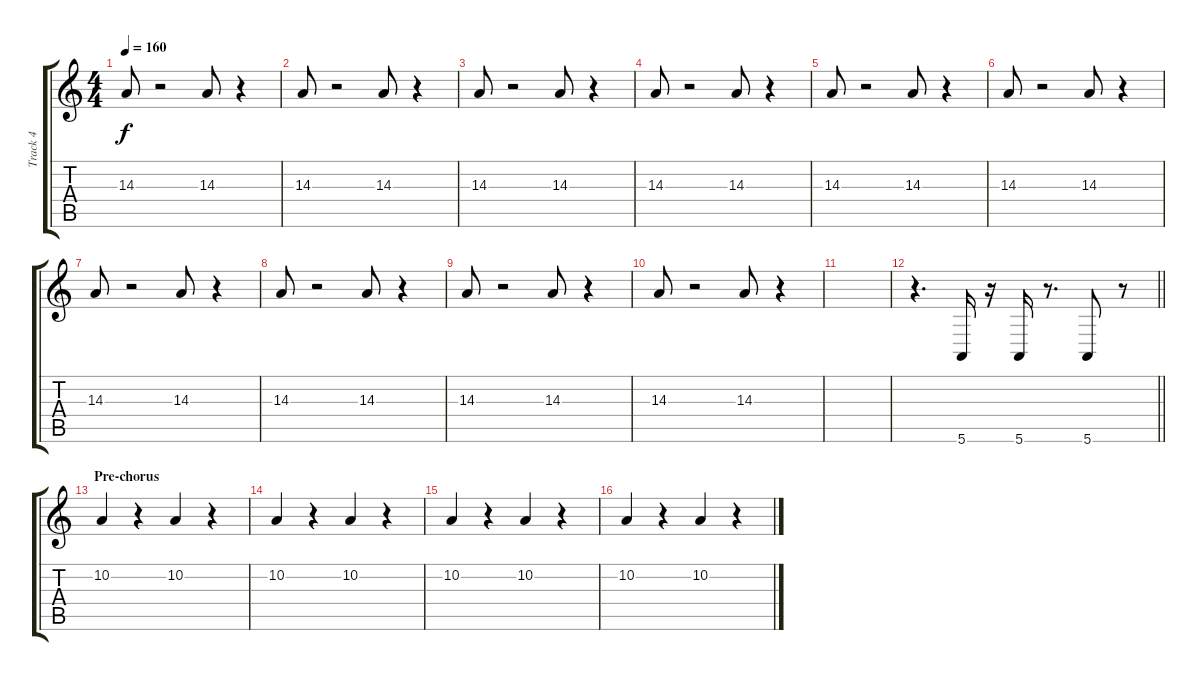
\track ("Track 4" "Track 4") {instrument lead1square}
\staff {score tabs}
\tuning (E4 B3 G3 D3 A2 E2) {hide}
\ts (4 4)
\tempo 160
\clef g2
\ks c
14.3.8{dy f} r.2 14.3.8 r.4 |
14.3.8 r.2 14.3.8 r.4 |
14.3.8 r.2 14.3.8 r.4 |
14.3.8 r.2 14.3.8 r.4 |
14.3.8 r.2 14.3.8 r.4 |
14.3.8 r.2 14.3.8 r.4 |
14.3.8 r.2 14.3.8 r.4 |
14.3.8 r.2 14.3.8 r.4 |
14.3.8 r.2 14.3.8 r.4 |
14.3.8 r.2 14.3.8 r.4 |
|
\barLineRight lightlight
r.4{d} 5.6.16 r.16 5.6.16 r.8{d} 5.6.8 r.8 |
\section ("" "Pre-chorus")
10.2.4 r.4 10.2.4 r.4 |
10.2.4 r.4 10.2.4 r.4 |
10.2.4 r.4 10.2.4 r.4 |
10.2.4 r.4 10.2.4 r.4
